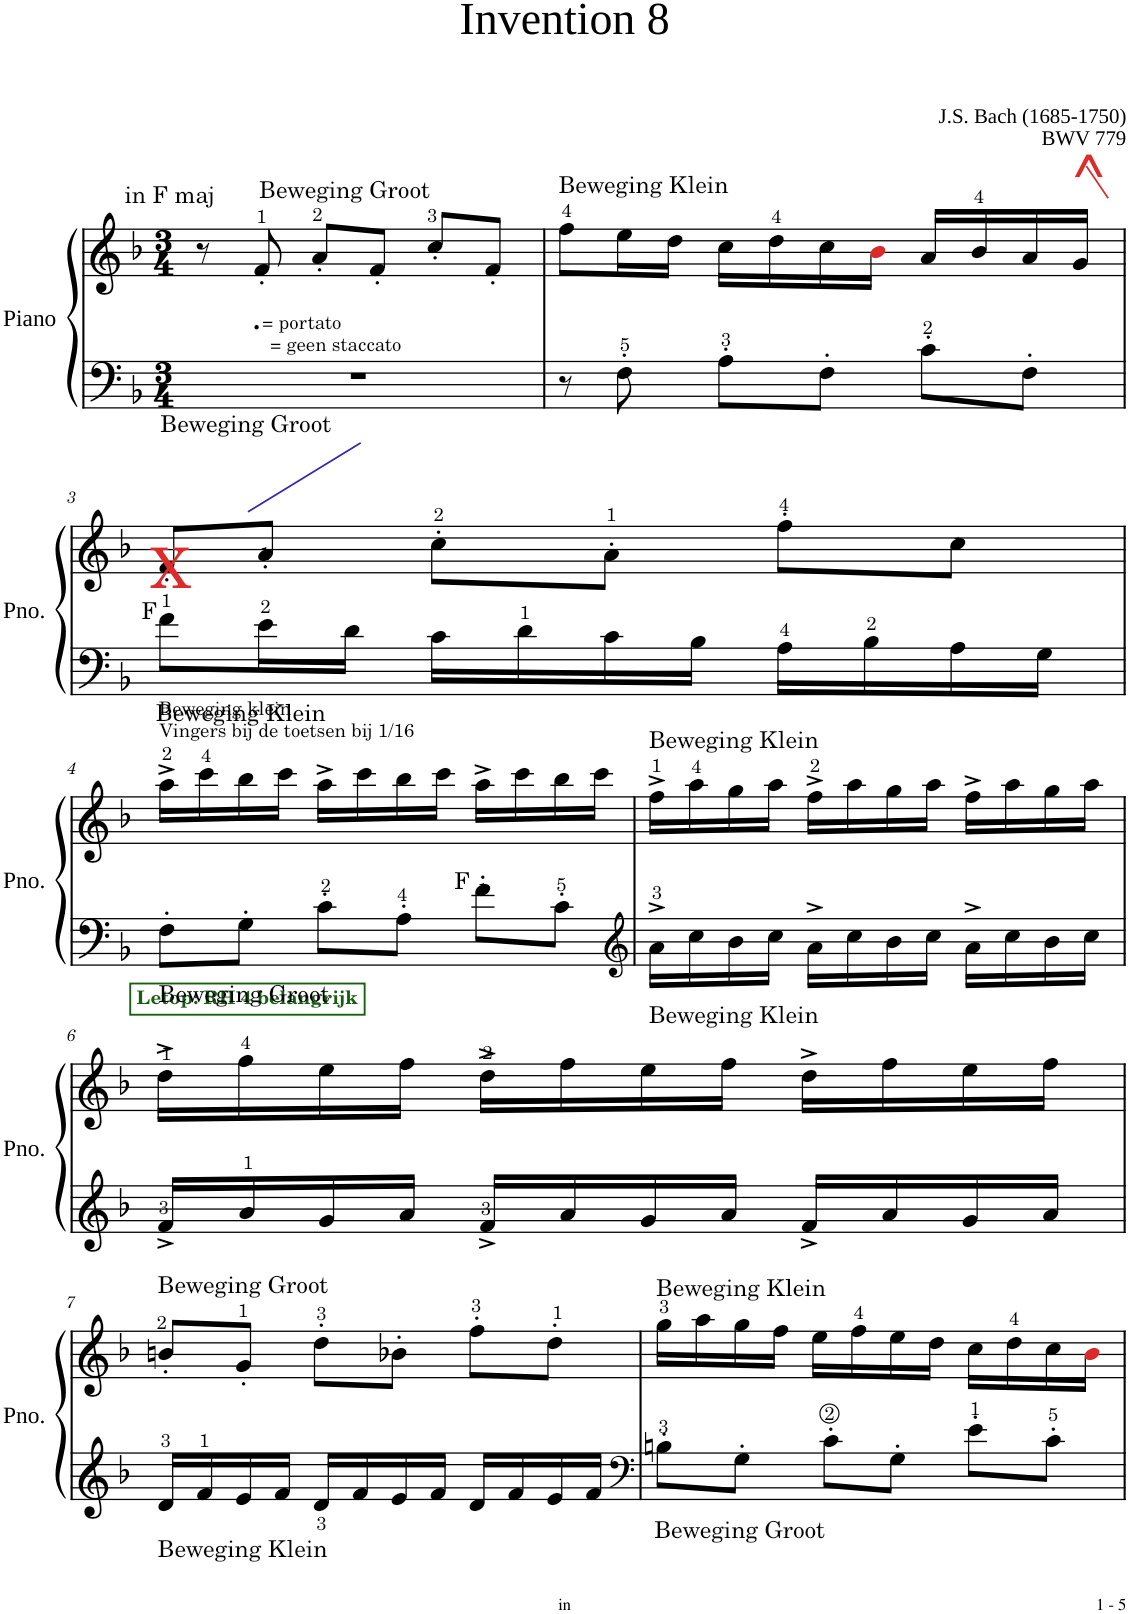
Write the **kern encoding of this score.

**kern	**kern
*part1	*part1
*staff2	*staff1
*I"Piano	*
*I'Pno.	*
*clefF4	*clefG2
*k[b-]	*k[b-]
*M3/4	*M3/4
=1	=1
2.r	8r
!	!LO:TX:b:t=.
!	!LO:TX:b:t== portato
!	!LO:TX:b:t== geen staccato
!	!LO:TX:a:t=in F maj
!	!LO:TX:a:t=Beweging Groot
.	8f'/
.	8a'/L
.	8f'/J
.	8cc'/L
.	8f'/J
=2	=2
!	!LO:TX:a:t=Beweging Klein
8r	8ff\L
8F>'\	16ee\L
.	16dd\JJ
8A>'\L	16cc\LL
.	16dd\
8F'\J	16cc\
.	16b-i\JJ
8c>'\L	16a/LL
.	16b-/
8F'\J	16a/
!	!LO:TX:a:color=#DB2B2B:t=^
.	16g/JJ
!!LO:LB:g=z
=3	=3
!	!LO:TX:a:t=Beweging Groot
!	!LO:TX:a:color=#DB2B2B:t=X
!LO:TX:b:t=Beweging Klein	!
!LO:TX:a:t=F	!
8f>\L	8f'/L
16e>\L	8a'/J
16d\JJ	.
16c\LL	8cc'\L
16d>\	.
16c\	8a'\J
16B-\JJ	.
16A>\LL	8ff'\L
16B->\	.
16A\	8cc\J
16G\JJ	.
!!LO:LB:g=z
=4	=4
!	!LO:TX:a:t=Beweging klein
!	!LO:TX:a:t=Vingers bij de toetsen bij 1/16
!LO:TX:b:t=Beweging Groot	!
8F'\L	16aa^\LL
.	16ccc\
8G'\J	16bb-\
.	16ccc\JJ
8c>'\L	16aa^\LL
.	16ccc\
8A>'\J	16bb-\
.	16ccc\JJ
!LO:TX:a:t=F	!
8f'\L	16aa^\LL
.	16ccc\
8c>'\J	16bb-\
.	16ccc\JJ
=5	=5
*clefG2	*
!	!LO:TX:a:t=Beweging Klein
!LO:TX:b:t=Beweging Klein	!
16a>^\LL	16ff^\LL
16cc\	16aa\
16b-\	16gg\
16cc\JJ	16aa\JJ
16a^\LL	16ff^\LL
16cc\	16aa\
16b-\	16gg\
16cc\JJ	16aa\JJ
16a^\LL	16ff^\LL
16cc\	16aa\
16b-\	16gg\
16cc\JJ	16aa\JJ
!!LO:LB:g=z
=6	=6
!	!LO:TX:a:B:color=#13600D:t=Letop&colon; RH 4 belangrijk
16f>^/LL	16cc^\LL
16g>/	16ff\
16g/	16ee\
16a/JJ	16ff\JJ
16f>^/LL	16dd^\LL
16a/	16ff\
16g/	16ee\
16a/JJ	16ff\JJ
16f^/LL	16dd^\LL
16a/	16ff\
16g/	16ee\
16a/JJ	16ff\JJ
!!LO:LB:g=z
=7	=7
!	!LO:TX:a:t=Beweging Groot
!LO:TX:b:t=Beweging Klein	!
16d>/LL	8bn'/L
16f>/	.
16e/	8g'/J
16f/JJ	.
16d/LL	8dd'\L
16f/	.
16e/	8b-X'\J
16f/JJ	.
16d/LL	8ff'\L
16f/	.
16e/	8dd'\J
16f/JJ	.
=8	=8
*clefF4	*
!	!LO:TX:a:t=Beweging Klein
!LO:TX:b:t=Beweging Groot	!
8Bn>'\L	16gg\LL
.	16aa\
8G'\J	16gg\
.	16ff\JJ
8c>'\L	16ee\LL
.	16ff\
8G'\J	16ee\
.	16dd\JJ
8e>'\L	16cc\LL
.	16dd\
8c>'\J	16cc\
.	16b-j\JJ
=	=
*-	*-
